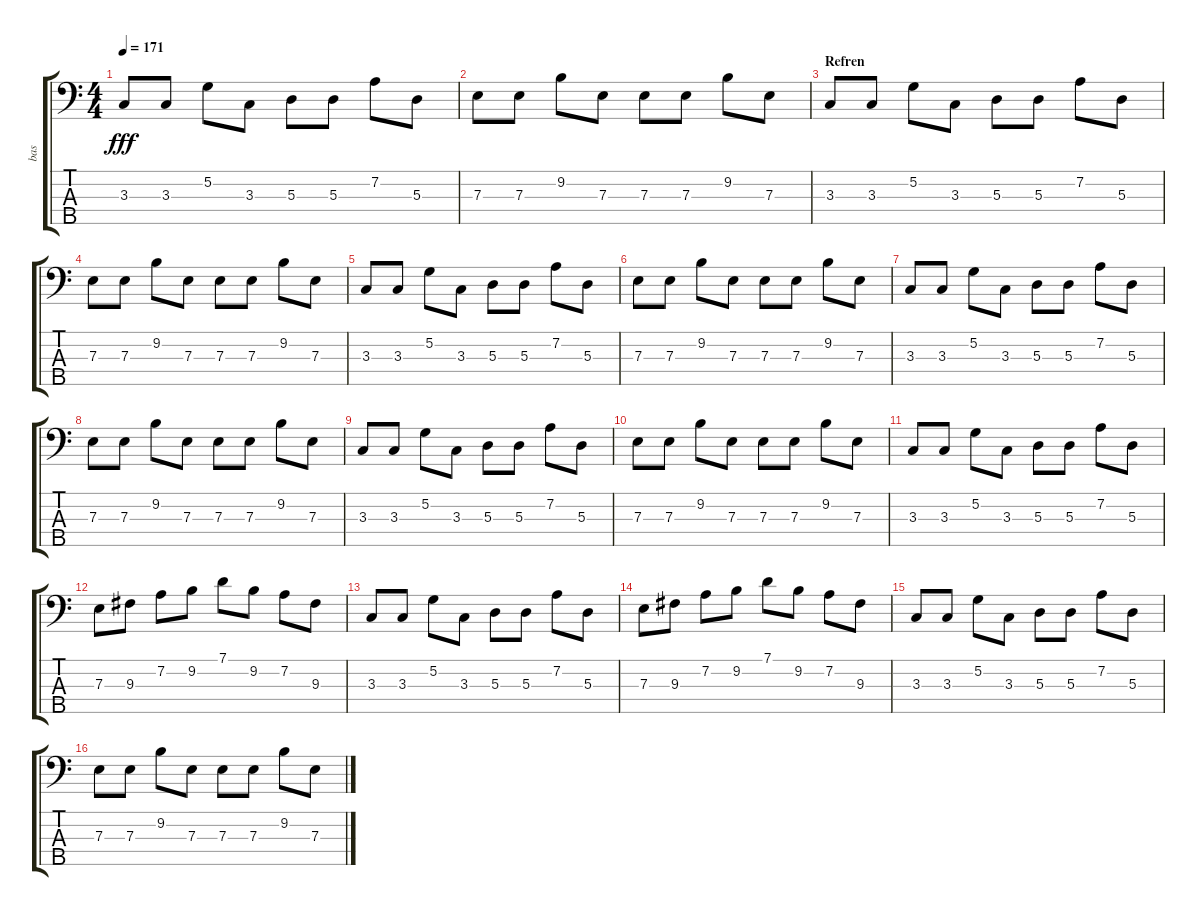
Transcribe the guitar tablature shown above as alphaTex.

\track ("bas" "bas") {instrument electricbasspick}
\staff {score tabs}
\tuning (G2 D2 A1 E1 B0) {hide}
\ts (4 4)
\tempo 171
\clef f4
\ks c
3.3.8{dy fff} 3.3.8 5.2.8 3.3.8 5.3.8 5.3.8 7.2.8 5.3.8 |
7.3.8 7.3.8 9.2.8 7.3.8 7.3.8 7.3.8 9.2.8 7.3.8 |
\section ("" "Refren")
3.3.8 3.3.8 5.2.8 3.3.8 5.3.8 5.3.8 7.2.8 5.3.8 |
7.3.8 7.3.8 9.2.8 7.3.8 7.3.8 7.3.8 9.2.8 7.3.8 |
3.3.8 3.3.8 5.2.8 3.3.8 5.3.8 5.3.8 7.2.8 5.3.8 |
7.3.8 7.3.8 9.2.8 7.3.8 7.3.8 7.3.8 9.2.8 7.3.8 |
3.3.8 3.3.8 5.2.8 3.3.8 5.3.8 5.3.8 7.2.8 5.3.8 |
7.3.8 7.3.8 9.2.8 7.3.8 7.3.8 7.3.8 9.2.8 7.3.8 |
3.3.8 3.3.8 5.2.8 3.3.8 5.3.8 5.3.8 7.2.8 5.3.8 |
7.3.8 7.3.8 9.2.8 7.3.8 7.3.8 7.3.8 9.2.8 7.3.8 |
3.3.8 3.3.8 5.2.8 3.3.8 5.3.8 5.3.8 7.2.8 5.3.8 |
7.3.8 9.3.8 7.2.8 9.2.8 7.1.8 9.2.8 7.2.8 9.3.8 |
3.3.8 3.3.8 5.2.8 3.3.8 5.3.8 5.3.8 7.2.8 5.3.8 |
7.3.8 9.3.8 7.2.8 9.2.8 7.1.8 9.2.8 7.2.8 9.3.8 |
3.3.8 3.3.8 5.2.8 3.3.8 5.3.8 5.3.8 7.2.8 5.3.8 |
7.3.8 7.3.8 9.2.8 7.3.8 7.3.8 7.3.8 9.2.8 7.3.8
